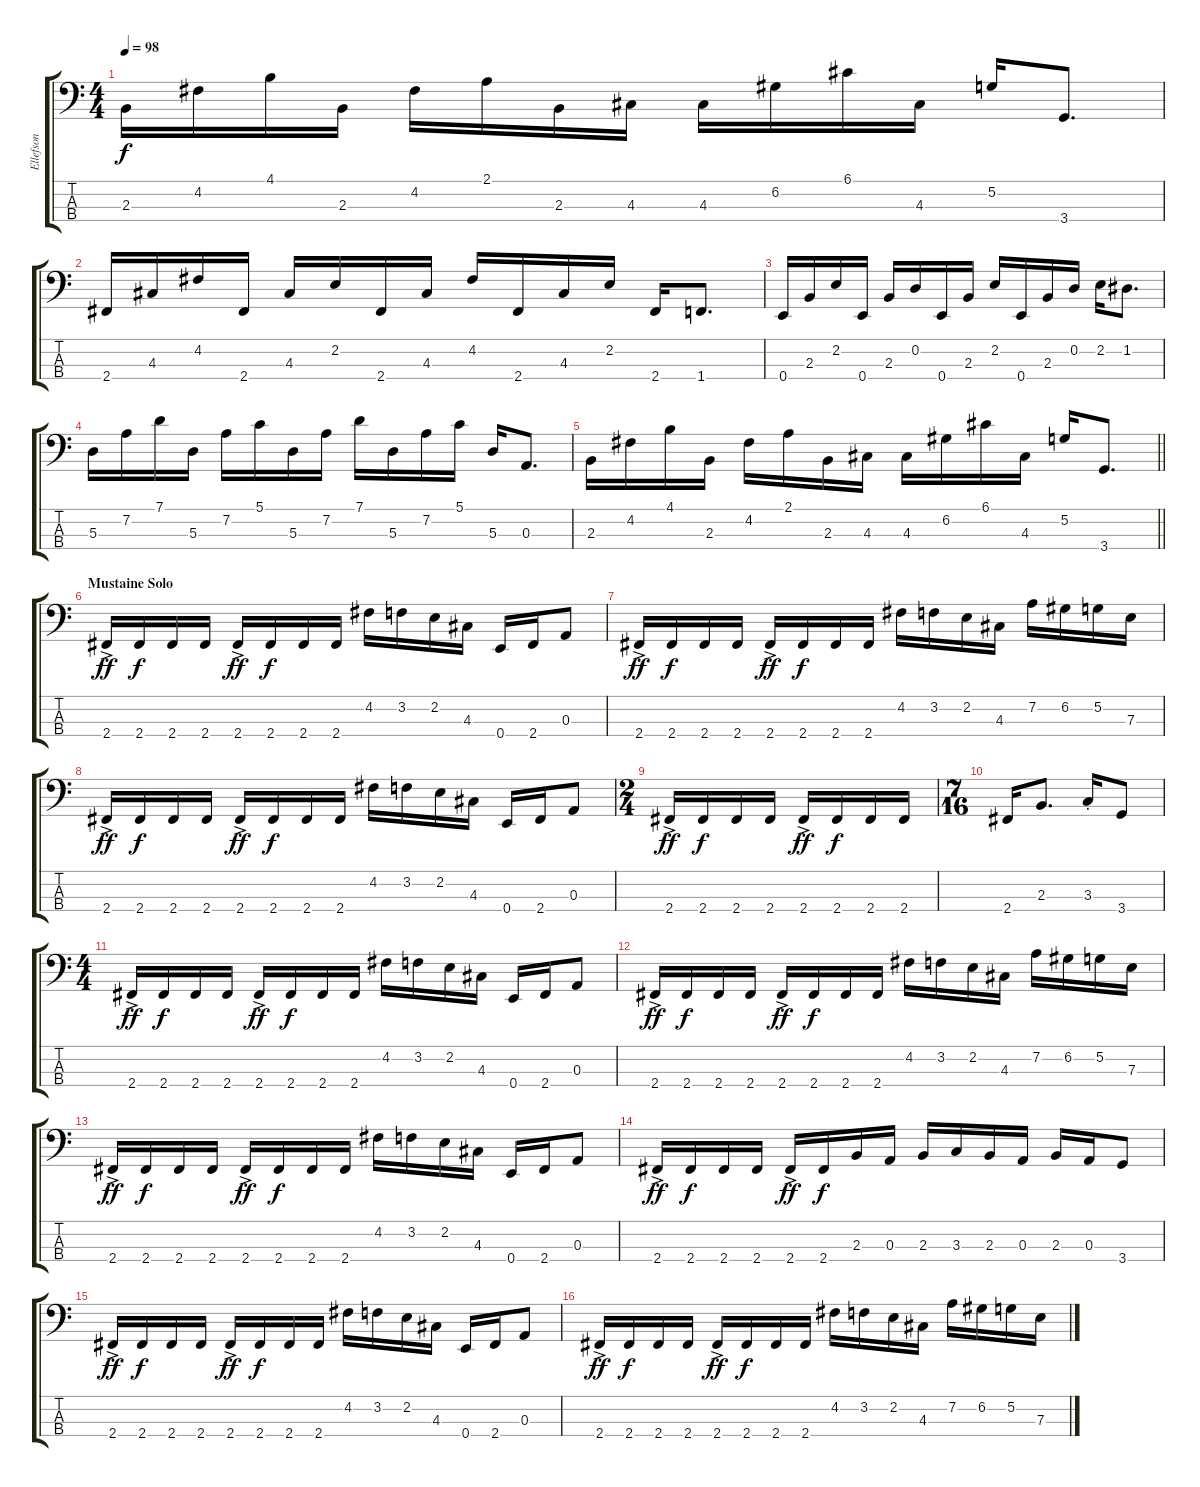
\track ("Ellefson" "Ellefson") {instrument electricbasspick}
\staff {score tabs}
\tuning (G2 D2 A1 E1) {hide}
\ts (4 4)
\tempo 98
\clef f4
\ks c
2.3.16{dy f} 4.2.16 4.1.16 2.3.16 4.2.16 2.1.16 2.3.16 4.3.16 4.3.16 6.2.16 6.1.16 4.3.16 5.2.16 3.4.8{d} |
2.4.16 4.3.16 4.2.16 2.4.16 4.3.16 2.2.16 2.4.16 4.3.16 4.2.16 2.4.16 4.3.16 2.2.16 2.4.16 1.4.8{d} |
0.4.16 2.3.16 2.2.16 0.4.16 2.3.16 0.2.16 0.4.16 2.3.16 2.2.16 0.4.16 2.3.16 0.2.16 2.2.16 1.2.8{d} |
5.3.16 7.2.16 7.1.16 5.3.16 7.2.16 5.1.16 5.3.16 7.2.16 7.1.16 5.3.16 7.2.16 5.1.16 5.3.16 0.3.8{d} |
\barLineRight lightlight
2.3.16 4.2.16 4.1.16 2.3.16 4.2.16 2.1.16 2.3.16 4.3.16 4.3.16 6.2.16 6.1.16 4.3.16 5.2.16 3.4.8{d} |
\section ("" "Mustaine Solo")
2.4{ac}.16{dy ff} 2.4.16{dy f} 2.4.16 2.4.16 2.4{ac}.16{dy ff} 2.4.16{dy f} 2.4.16 2.4.16 4.2.16 3.2.16 2.2.16 4.3.16 0.4.16 2.4.16 0.3.8 |
2.4{ac}.16{dy ff} 2.4.16{dy f} 2.4.16 2.4.16 2.4{ac}.16{dy ff} 2.4.16{dy f} 2.4.16 2.4.16 4.2.16 3.2.16 2.2.16 4.3.16 7.2.16 6.2.16 5.2.16 7.3.16 |
2.4{ac}.16{dy ff} 2.4.16{dy f} 2.4.16 2.4.16 2.4{ac}.16{dy ff} 2.4.16{dy f} 2.4.16 2.4.16 4.2.16 3.2.16 2.2.16 4.3.16 0.4.16 2.4.16 0.3.8 |
\ts (2 4)
2.4{ac}.16{dy ff} 2.4.16{dy f} 2.4.16 2.4.16 2.4{ac}.16{dy ff} 2.4.16{dy f} 2.4.16 2.4.16 |
\ts (7 16)
2.4.16 2.3.8{d} 3.3{st}.16 3.4.8 |
\ts (4 4)
2.4{ac}.16{dy ff} 2.4.16{dy f} 2.4.16 2.4.16 2.4{ac}.16{dy ff} 2.4.16{dy f} 2.4.16 2.4.16 4.2.16 3.2.16 2.2.16 4.3.16 0.4.16 2.4.16 0.3.8 |
2.4{ac}.16{dy ff} 2.4.16{dy f} 2.4.16 2.4.16 2.4{ac}.16{dy ff} 2.4.16{dy f} 2.4.16 2.4.16 4.2.16 3.2.16 2.2.16 4.3.16 7.2.16 6.2.16 5.2.16 7.3.16 |
2.4{ac}.16{dy ff} 2.4.16{dy f} 2.4.16 2.4.16 2.4{ac}.16{dy ff} 2.4.16{dy f} 2.4.16 2.4.16 4.2.16 3.2.16 2.2.16 4.3.16 0.4.16 2.4.16 0.3.8 |
2.4{ac}.16{dy ff} 2.4.16{dy f} 2.4.16 2.4.16 2.4{ac}.16{dy ff} 2.4.16{dy f} 2.3.16 0.3.16 2.3.16 3.3.16 2.3.16 0.3.16 2.3.16 0.3.16 3.4.8 |
2.4{ac}.16{dy ff} 2.4.16{dy f} 2.4.16 2.4.16 2.4{ac}.16{dy ff} 2.4.16{dy f} 2.4.16 2.4.16 4.2.16 3.2.16 2.2.16 4.3.16 0.4.16 2.4.16 0.3.8 |
2.4{ac}.16{dy ff} 2.4.16{dy f} 2.4.16 2.4.16 2.4{ac}.16{dy ff} 2.4.16{dy f} 2.4.16 2.4.16 4.2.16 3.2.16 2.2.16 4.3.16 7.2.16 6.2.16 5.2.16 7.3.16
